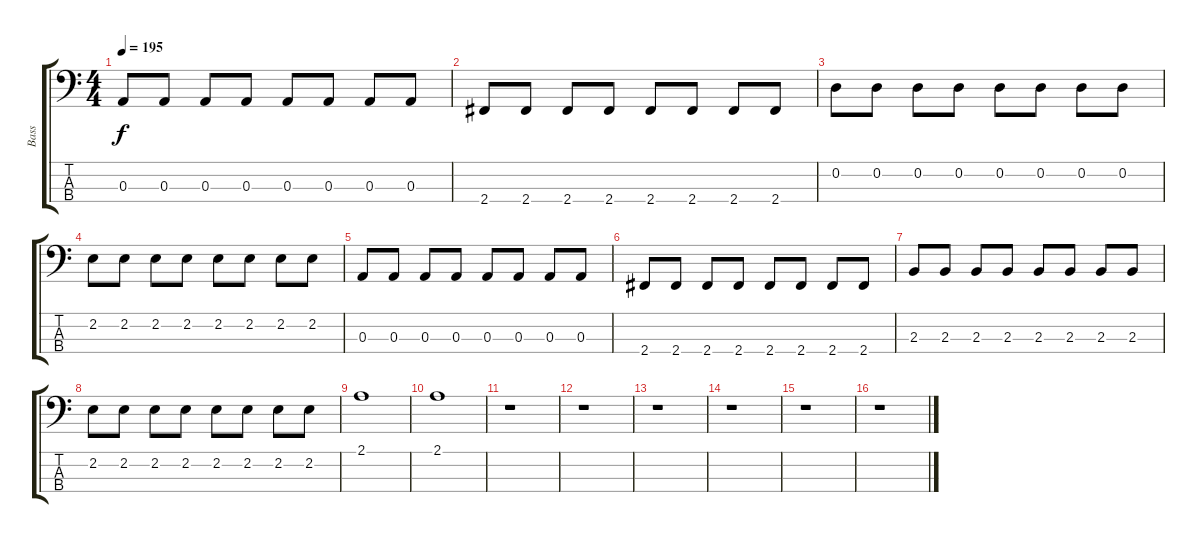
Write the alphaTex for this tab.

\track ("Bass" "Bass") {instrument electricbasspick}
\staff {score tabs}
\tuning (G2 D2 A1 E1) {hide}
\ts (4 4)
\tempo 195
\clef f4
\ks c
0.3.8{dy f} 0.3.8 0.3.8 0.3.8 0.3.8 0.3.8 0.3.8 0.3.8 |
2.4.8 2.4.8 2.4.8 2.4.8 2.4.8 2.4.8 2.4.8 2.4.8 |
0.2.8 0.2.8 0.2.8 0.2.8 0.2.8 0.2.8 0.2.8 0.2.8 |
2.2.8 2.2.8 2.2.8 2.2.8 2.2.8 2.2.8 2.2.8 2.2.8 |
0.3.8 0.3.8 0.3.8 0.3.8 0.3.8 0.3.8 0.3.8 0.3.8 |
2.4.8 2.4.8 2.4.8 2.4.8 2.4.8 2.4.8 2.4.8 2.4.8 |
2.3.8 2.3.8 2.3.8 2.3.8 2.3.8 2.3.8 2.3.8 2.3.8 |
2.2.8 2.2.8 2.2.8 2.2.8 2.2.8 2.2.8 2.2.8 2.2.8 |
2.1.1 |
2.1.1 |
r.1 |
r.1 |
r.1 |
r.1 |
r.1 |
r.1
